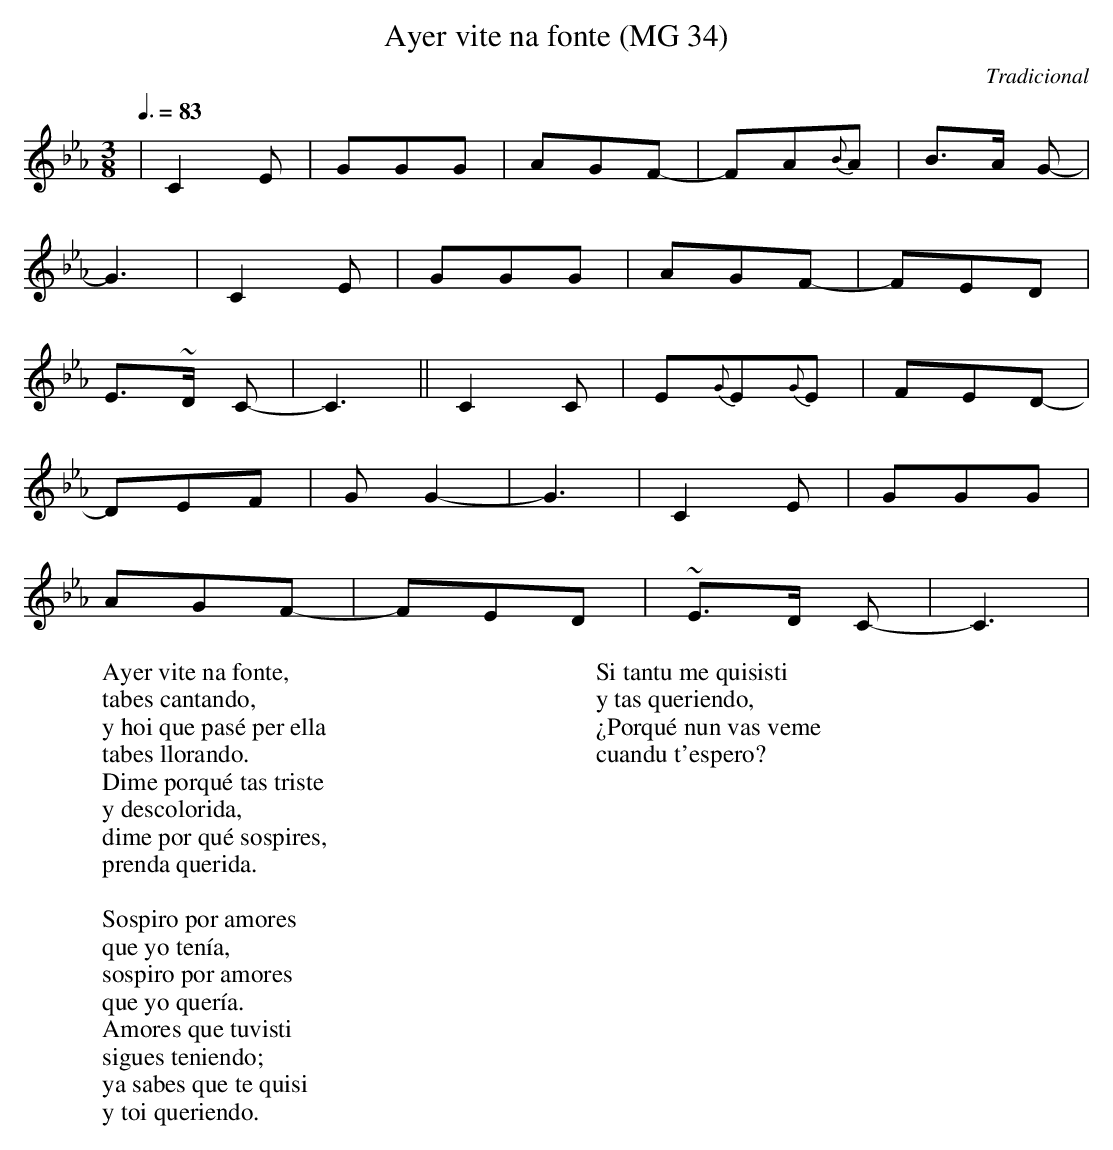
X:1
T:Ayer vite na fonte (MG 34)
C:Tradicional
M:3/8
L:1/8
Q:3/8=83
E:Nivel 3
K:Cm
|C2 E|GGG|AGF-|FA{B}A|B3/2A/ G-|
G3|C2 E|GGG|AGF-|FED|
E3/2~D/ C-|C3||C2 C|E{G}E{G}E|FED-|
DEF|G G2-|G3|C2 E|GGG|
AGF-|FED|~E3/2D/ C-|C3|
W:Ayer vite na fonte,
W:tabes cantando,
W:y hoi que pasé per ella
W:tabes llorando.
W:Dime porqué tas triste
W:y descolorida,
W:dime por qué sospires,
W:prenda querida.
W:
W:Sospiro por amores
W:que yo tenía,
W:sospiro por amores
W:que yo quería.
W:Amores que tuvisti
W:sigues teniendo;
W:ya sabes que te quisi
W:y toi queriendo.
W:
W:Si tantu me quisisti
W:y tas queriendo,
W:¿Porqué nun vas veme
W:cuandu t'espero?
W:
